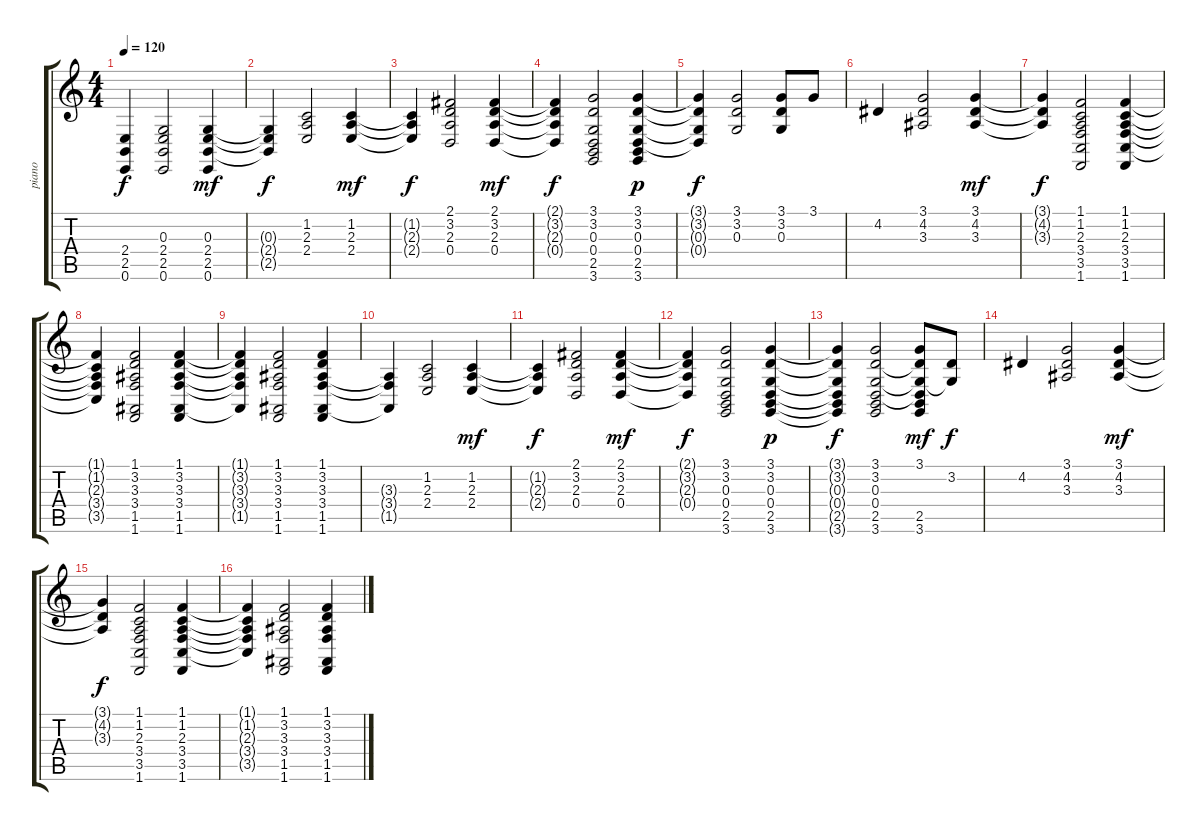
\track ("piano" "piano") {instrument electricgrandpiano}
\staff {score tabs}
\tuning (E4 B3 G3 D3 A2 E2) {hide}
\ts (4 4)
\tempo 120
\clef g2
\ks c
(2.4{t} 2.5{t} 0.6{t}).4{dy f} (0.3 2.4 2.5 0.6).2 (0.3 2.4 2.5 0.6).4{dy mf} |
(0.3{t} 2.4{t} 2.5{t}).4{dy f} (1.2 2.3 2.4).2 (1.2 2.3 2.4).4{dy mf} |
(1.2{t} 2.3{t} 2.4{t}).4{dy f} (2.1 3.2 2.3 0.4).2 (2.1 3.2 2.3 0.4).4{dy mf} |
(2.1{t} 3.2{t} 2.3{t} 0.4{t}).4{dy f} (3.1 3.2 0.3 0.4 2.5 3.6).2 (3.1 3.2 0.3 0.4 2.5 3.6).4{dy p} |
(3.1{t} 3.2{t} 0.3{t} 0.4{t}).4{dy f} (3.1 3.2 0.3).2 (3.1 3.2 0.3).8 3.1.8 |
4.2.4 (3.1 4.2 3.3).2 (3.1 4.2 3.3).4{dy mf} |
(3.1{t} 4.2{t} 3.3{t}).4{dy f} (1.1 1.2 2.3 3.4 3.5 1.6).2 (1.1 1.2 2.3 3.4 3.5 1.6).4 |
(1.1{t} 1.2{t} 2.3{t} 3.4{t} 3.5{t}).4 (1.1 3.2 3.3 3.4 1.5 1.6).2 (1.1 3.2 3.3 3.4 1.5 1.6).4 |
(1.1{t} 3.2{t} 3.3{t} 3.4{t} 1.5{t}).4 (1.1 3.2 3.3 3.4 1.5 1.6).2 (1.1 3.2 3.3 3.4 1.5 1.6).4 |
(3.3{t} 3.4{t} 1.5{t}).4 (1.2 2.3 2.4).2 (1.2 2.3 2.4).4{dy mf} |
(1.2{t} 2.3{t} 2.4{t}).4{dy f} (2.1 3.2 2.3 0.4).2 (2.1 3.2 2.3 0.4).4{dy mf} |
(2.1{t} 3.2{t} 2.3{t} 0.4{t}).4{dy f} (3.1 3.2 0.3 0.4 2.5 3.6).2 (3.1 3.2 0.3 0.4 2.5 3.6).4{dy p} |
(3.1{t} 3.2{t} 0.3{t} 0.4{t} 2.5{t} 3.6{t}).4{dy f} (3.1 3.2 0.3 0.4 2.5 3.6).2 (3.1 3.2{t} 0.3{t} 0.4{t} 2.5 3.6).8{dy mf} (3.2 0.3{t}).8{dy f} |
4.2.4 (3.1 4.2 3.3).2 (3.1 4.2 3.3).4{dy mf} |
(3.1{t} 4.2{t} 3.3{t}).4{dy f} (1.1 1.2 2.3 3.4 3.5 1.6).2 (1.1 1.2 2.3 3.4 3.5 1.6).4 |
(1.1{t} 1.2{t} 2.3{t} 3.4{t} 3.5{t}).4 (1.1 3.2 3.3 3.4 1.5 1.6).2 (1.1 3.2 3.3 3.4 1.5 1.6).4
